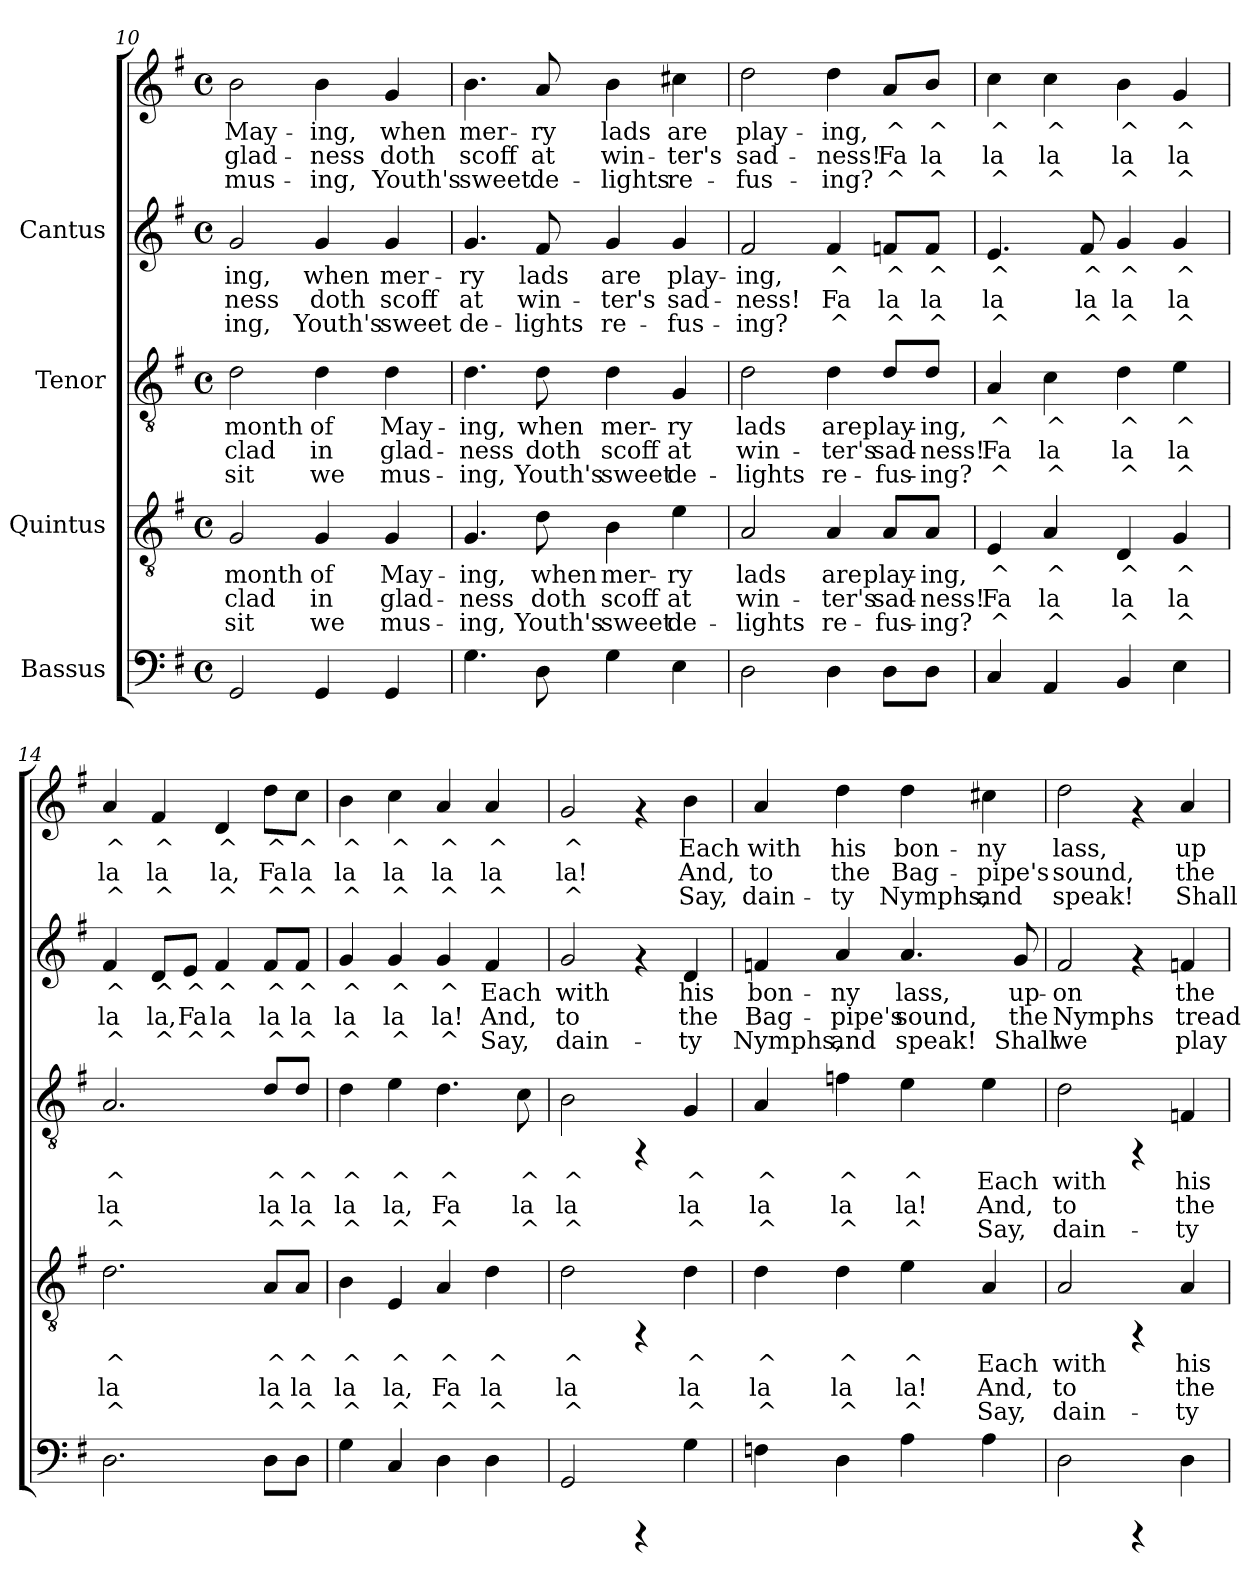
**kern	**kern	**text	**text	**text	**kern	**text	**text	**text	**kern	**text	**text	**text	**kern	**text	**text	**text
*part4	*part3	*part3	*part3	*part3	*part2	*part2	*part2	*part2	*part1	*part1	*part1	*part1	*part1	*part1	*part1	*part1
*staff5	*staff4	*staff4	*staff4	*staff4	*staff3	*staff3	*staff3	*staff3	*staff2	*staff2	*staff2	*staff2	*staff1	*staff1	*staff1	*staff1
*I"Bassus	*I"Quintus	*	*	*	*I"Tenor	*	*	*	*I"Cantus	*	*	*	*	*	*	*
!!LO:PB:g=z
*clefF4	*clefGv2	*	*	*	*clefGv2	*	*	*	*clefG2	*	*	*	*clefG2	*	*	*
*k[f#]	*k[f#]	*	*	*	*k[f#]	*	*	*	*k[f#]	*	*	*	*k[f#]	*	*	*
*G:	*G:	*	*	*	*G:	*	*	*	*G:	*	*	*	*G:	*	*	*
*M4/4	*M4/4	*	*	*	*M4/4	*	*	*	*M4/4	*	*	*	*M4/4	*	*	*
*met(c)	*met(c)	*	*	*	*met(c)	*	*	*	*met(c)	*	*	*	*met(c)	*	*	*
=10	=10	=10	=10	=10	=10	=10	=10	=10	=10	=10	=10	=10	=10	=10	=10	=10
!	!	!LO:LY:b:cj	!LO:LY:b:cj	!LO:LY:b:cj	!	!LO:LY:b:cj	!LO:LY:b:cj	!LO:LY:b:cj	!	!LO:LY:b:cj	!LO:LY:b:cj	!LO:LY:b:cj	!	!LO:LY:b:cj	!LO:LY:b:cj	!LO:LY:b:cj
2GG/	2G/	month	clad	sit	2d\	month	clad	sit	2g/	ing,	ness	ing,	2b\	-May-	-glad-	-mus-
!	!	!LO:LY:b:cj	!LO:LY:b:cj	!LO:LY:b:cj	!	!LO:LY:b:cj	!LO:LY:b:cj	!LO:LY:b:cj	!	!LO:LY:b:cj	!LO:LY:b:cj	!LO:LY:b:cj	!	!LO:LY:b:cj	!LO:LY:b:cj	!LO:LY:b:cj
4GG/	4G/	of	in	we	4d\	of	in	we	4g/	when	doth	Youth's	4b\	-ing,	ness	ing,
!	!	!LO:LY:b:cj	!LO:LY:b:cj	!LO:LY:b:cj	!	!LO:LY:b:cj	!LO:LY:b:cj	!LO:LY:b:cj	!	!LO:LY:b:cj	!LO:LY:b:cj	!LO:LY:b:cj	!	!LO:LY:b:cj	!LO:LY:b:cj	!LO:LY:b:cj
4GG/	4G/	May-	-glad-	-mus-	4d\	May-	-glad-	-mus-	4g/	mer-	-scoff	sweet	4g/	when	doth	Youth's
=11	=11	=11	=11	=11	=11	=11	=11	=11	=11	=11	=11	=11	=11	=11	=11	=11
!	!	!LO:LY:b:cj	!LO:LY:b:cj	!LO:LY:b:cj	!	!LO:LY:b:cj	!LO:LY:b:cj	!LO:LY:b:cj	!	!LO:LY:b:cj	!LO:LY:b:cj	!LO:LY:b:cj	!	!LO:LY:b:cj	!LO:LY:b:cj	!LO:LY:b:cj
4.G\	4.G/	-ing,	ness	ing,	4.d\	-ing,	ness	ing,	4.g/	-ry	at	de-	4.b\	mer-	-scoff	sweet
!	!	!LO:LY:b:cj	!LO:LY:b:cj	!LO:LY:b:cj	!	!LO:LY:b:cj	!LO:LY:b:cj	!LO:LY:b:cj	!	!LO:LY:b:cj	!LO:LY:b:cj	!LO:LY:b:cj	!	!LO:LY:b:cj	!LO:LY:b:cj	!LO:LY:b:cj
8D\	8d\	when	doth	Youth's	8d\	when	doth	Youth's	8f#/	-lads	win-	-lights	8a/	ry	at	de-
!	!	!LO:LY:b:cj	!LO:LY:b:cj	!LO:LY:b:cj	!	!LO:LY:b:cj	!LO:LY:b:cj	!LO:LY:b:cj	!	!LO:LY:b:cj	!LO:LY:b:cj	!LO:LY:b:cj	!	!LO:LY:b:cj	!LO:LY:b:cj	!LO:LY:b:cj
4G\	4B\	mer-	-scoff	sweet	4d\	mer-	-scoff	sweet	4g/	are	ter's	re-	4b\	-lads	win-	-lights
!	!	!LO:LY:b:cj	!LO:LY:b:cj	!LO:LY:b:cj	!	!LO:LY:b:cj	!LO:LY:b:cj	!LO:LY:b:cj	!	!LO:LY:b:cj	!LO:LY:b:cj	!LO:LY:b:cj	!	!LO:LY:b:cj	!LO:LY:b:cj	!LO:LY:b:cj
4E\	4e\	ry	at	de-	4G/	ry	at	de-	4g/	-play-	-sad-	-fus-	4cc#X\	are	ter's	re-
=12	=12	=12	=12	=12	=12	=12	=12	=12	=12	=12	=12	=12	=12	=12	=12	=12
!	!	!LO:LY:b:cj	!LO:LY:b:cj	!LO:LY:b:cj	!	!LO:LY:b:cj	!LO:LY:b:cj	!LO:LY:b:cj	!	!LO:LY:b:cj	!LO:LY:b:cj	!LO:LY:b:cj	!	!LO:LY:b:cj	!LO:LY:b:cj	!LO:LY:b:cj
2D\	2A/	-lads	win-	-lights	2d\	-lads	win-	-lights	2f#/	ing,	ness!	ing?	2dd\	-play-	-sad-	-fus-
!	!	!LO:LY:b:cj	!LO:LY:b:cj	!LO:LY:b:cj	!	!LO:LY:b:cj	!LO:LY:b:cj	!LO:LY:b:cj	!	!LO:LY:b:cj	!LO:LY:b:cj	!LO:LY:b:cj	!	!LO:LY:b:cj	!LO:LY:b:cj	!LO:LY:b:cj
4D\	4A/	are	ter's	re-	4d\	are	ter's	re-	4f#/	^	Fa	^	4dd\	-ing,	ness!	ing?
!	!	!LO:LY:b:cj	!LO:LY:b:cj	!LO:LY:b:cj	!	!LO:LY:b:cj	!LO:LY:b:cj	!LO:LY:b:cj	!	!LO:LY:b:cj	!LO:LY:b:cj	!LO:LY:b:cj	!	!LO:LY:b:cj	!LO:LY:b:cj	!LO:LY:b:cj
8D\L	8A/L	-play-	-sad-	-fus-	8d/L	-play-	-sad-	-fus-	8fn/L	^	la	^	8a/L	^	Fa	^
!	!	!LO:LY:b:cj	!LO:LY:b:cj	!LO:LY:b:cj	!	!LO:LY:b:cj	!LO:LY:b:cj	!LO:LY:b:cj	!	!LO:LY:b:cj	!LO:LY:b:cj	!LO:LY:b:cj	!	!LO:LY:b:cj	!LO:LY:b:cj	!LO:LY:b:cj
8D\J	8A/J	-ing,	ness!	ing?	8d/J	-ing,	ness!	ing?	8f/J	^	la	^	8b/J	^	la	^
=13	=13	=13	=13	=13	=13	=13	=13	=13	=13	=13	=13	=13	=13	=13	=13	=13
!	!	!LO:LY:b:cj	!LO:LY:b:cj	!LO:LY:b:cj	!	!LO:LY:b:cj	!LO:LY:b:cj	!LO:LY:b:cj	!	!LO:LY:b:cj	!LO:LY:b:cj	!LO:LY:b:cj	!	!LO:LY:b:cj	!LO:LY:b:cj	!LO:LY:b:cj
4C/	4E/	^	Fa	^	4A/	^	Fa	^	4.e/	^	la	^	4cc\	^	la	^
!	!	!LO:LY:b:cj	!LO:LY:b:cj	!LO:LY:b:cj	!	!LO:LY:b:cj	!LO:LY:b:cj	!LO:LY:b:cj	!	!	!	!	!	!LO:LY:b:cj	!LO:LY:b:cj	!LO:LY:b:cj
4AA/	4A/	^	la	^	4c\	^	la	^	.	.	.	.	4cc\	^	la	^
!	!	!	!	!	!	!	!	!	!	!LO:LY:b:cj	!LO:LY:b:cj	!LO:LY:b:cj	!	!	!	!
.	.	.	.	.	.	.	.	.	8f#/	^	la	^	.	.	.	.
!	!	!LO:LY:b:cj	!LO:LY:b:cj	!LO:LY:b:cj	!	!LO:LY:b:cj	!LO:LY:b:cj	!LO:LY:b:cj	!	!LO:LY:b:cj	!LO:LY:b:cj	!LO:LY:b:cj	!	!LO:LY:b:cj	!LO:LY:b:cj	!LO:LY:b:cj
4BB/	4D/	^	la	^	4d\	^	la	^	4g/	^	la	^	4b\	^	la	^
!	!	!LO:LY:b:cj	!LO:LY:b:cj	!LO:LY:b:cj	!	!LO:LY:b:cj	!LO:LY:b:cj	!LO:LY:b:cj	!	!LO:LY:b:cj	!LO:LY:b:cj	!LO:LY:b:cj	!	!LO:LY:b:cj	!LO:LY:b:cj	!LO:LY:b:cj
4E\	4G/	^	la	^	4e\	^	la	^	4g/	^	la	^	4g/	^	la	^
=14	=14	=14	=14	=14	=14	=14	=14	=14	=14	=14	=14	=14	=14	=14	=14	=14
!	!	!LO:LY:b:cj	!LO:LY:b:cj	!LO:LY:b:cj	!	!LO:LY:b:cj	!LO:LY:b:cj	!LO:LY:b:cj	!	!LO:LY:b:cj	!LO:LY:b:cj	!LO:LY:b:cj	!	!LO:LY:b:cj	!LO:LY:b:cj	!LO:LY:b:cj
2.D\	2.d\	^	la	^	2.A/	^	la	^	4f#/	^	la	^	4a/	^	la	^
!	!	!	!	!	!	!	!	!	!	!LO:LY:b:cj	!LO:LY:b:cj	!LO:LY:b:cj	!	!LO:LY:b:cj	!LO:LY:b:cj	!LO:LY:b:cj
.	.	.	.	.	.	.	.	.	8d/L	^	la,	^	4f#/	^	la	^
!	!	!	!	!	!	!	!	!	!	!LO:LY:b:cj	!LO:LY:b:cj	!LO:LY:b:cj	!	!	!	!
.	.	.	.	.	.	.	.	.	8e/J	^	Fa	^	.	.	.	.
!	!	!	!	!	!	!	!	!	!	!LO:LY:b:cj	!LO:LY:b:cj	!LO:LY:b:cj	!	!LO:LY:b:cj	!LO:LY:b:cj	!LO:LY:b:cj
.	.	.	.	.	.	.	.	.	4f#/	^	la	^	4d/	^	la,	^
!	!	!LO:LY:b:cj	!LO:LY:b:cj	!LO:LY:b:cj	!	!LO:LY:b:cj	!LO:LY:b:cj	!LO:LY:b:cj	!	!LO:LY:b:cj	!LO:LY:b:cj	!LO:LY:b:cj	!	!LO:LY:b:cj	!LO:LY:b:cj	!LO:LY:b:cj
8D\L	8A/L	^	la	^	8d/L	^	la	^	8f#/L	^	la	^	8dd\L	^	Fa	^
!	!	!LO:LY:b:cj	!LO:LY:b:cj	!LO:LY:b:cj	!	!LO:LY:b:cj	!LO:LY:b:cj	!LO:LY:b:cj	!	!LO:LY:b:cj	!LO:LY:b:cj	!LO:LY:b:cj	!	!LO:LY:b:cj	!LO:LY:b:cj	!LO:LY:b:cj
8D\J	8A/J	^	la	^	8d/J	^	la	^	8f#/J	^	la	^	8cc\J	^	la	^
!!LO:LB:g=z
=15	=15	=15	=15	=15	=15	=15	=15	=15	=15	=15	=15	=15	=15	=15	=15	=15
!	!	!LO:LY:b:cj	!LO:LY:b:cj	!LO:LY:b:cj	!	!LO:LY:b:cj	!LO:LY:b:cj	!LO:LY:b:cj	!	!LO:LY:b:cj	!LO:LY:b:cj	!LO:LY:b:cj	!	!LO:LY:b:cj	!LO:LY:b:cj	!LO:LY:b:cj
4G\	4B\	^	la	^	4d\	^	la	^	4g/	^	la	^	4b\	^	la	^
!	!	!LO:LY:b:cj	!LO:LY:b:cj	!LO:LY:b:cj	!	!LO:LY:b:cj	!LO:LY:b:cj	!LO:LY:b:cj	!	!LO:LY:b:cj	!LO:LY:b:cj	!LO:LY:b:cj	!	!LO:LY:b:cj	!LO:LY:b:cj	!LO:LY:b:cj
4C/	4E/	^	la,	^	4e\	^	la,	^	4g/	^	la	^	4cc\	^	la	^
!	!	!LO:LY:b:cj	!LO:LY:b:cj	!LO:LY:b:cj	!	!LO:LY:b:cj	!LO:LY:b:cj	!LO:LY:b:cj	!	!LO:LY:b:cj	!LO:LY:b:cj	!LO:LY:b:cj	!	!LO:LY:b:cj	!LO:LY:b:cj	!LO:LY:b:cj
4D\	4A/	^	Fa	^	4.d\	^	Fa	^	4g/	^	la!	^	4a/	^	la	^
!	!	!LO:LY:b:cj	!LO:LY:b:cj	!LO:LY:b:cj	!	!	!	!	!	!LO:LY:b:cj	!LO:LY:b:cj	!LO:LY:b:cj	!	!LO:LY:b:cj	!LO:LY:b:cj	!LO:LY:b:cj
4D\	4d\	^	la	^	.	.	.	.	4f#/	Each	And,	Say,	4a/	^	la	^
!	!	!	!	!	!	!LO:LY:b:cj	!LO:LY:b:cj	!LO:LY:b:cj	!	!	!	!	!	!	!	!
.	.	.	.	.	8c\	^	la	^	.	.	.	.	.	.	.	.
=16	=16	=16	=16	=16	=16	=16	=16	=16	=16	=16	=16	=16	=16	=16	=16	=16
!	!	!LO:LY:b:cj	!LO:LY:b:cj	!LO:LY:b:cj	!	!LO:LY:b:cj	!LO:LY:b:cj	!LO:LY:b:cj	!	!LO:LY:b:cj	!LO:LY:b:cj	!LO:LY:b:cj	!	!LO:LY:b:cj	!LO:LY:b:cj	!LO:LY:b:cj
2GG/	2d\	^	la	^	2B\	^	la	^	2g/	with	to	dain-	2g/	^	la!	^
4rCCC	4rFF	.	.	.	4rFF	.	.	.	4rf	.	.	.	4rf	.	.	.
!	!	!LO:LY:b:cj	!LO:LY:b:cj	!LO:LY:b:cj	!	!LO:LY:b:cj	!LO:LY:b:cj	!LO:LY:b:cj	!	!LO:LY:b:cj	!LO:LY:b:cj	!LO:LY:b:cj	!	!LO:LY:b:cj	!LO:LY:b:cj	!LO:LY:b:cj
4G\	4d\	^	la	^	4G/	^	la	^	4d/	-his	the	ty	4b\	Each	And,	Say,
=17	=17	=17	=17	=17	=17	=17	=17	=17	=17	=17	=17	=17	=17	=17	=17	=17
!	!	!LO:LY:b:cj	!LO:LY:b:cj	!LO:LY:b:cj	!	!LO:LY:b:cj	!LO:LY:b:cj	!LO:LY:b:cj	!	!LO:LY:b:cj	!LO:LY:b:cj	!LO:LY:b:cj	!	!LO:LY:b:cj	!LO:LY:b:cj	!LO:LY:b:cj
4Fn\	4d\	^	la	^	4A/	^	la	^	4fn/	bon-	-Bag-	-Nymphs,	4a/	with	to	dain-
!	!	!LO:LY:b:cj	!LO:LY:b:cj	!LO:LY:b:cj	!	!LO:LY:b:cj	!LO:LY:b:cj	!LO:LY:b:cj	!	!LO:LY:b:cj	!LO:LY:b:cj	!LO:LY:b:cj	!	!LO:LY:b:cj	!LO:LY:b:cj	!LO:LY:b:cj
4D\	4d\	^	la	^	4fn\	^	la	^	4a/	ny	pipe's	and	4dd\	-his	the	ty
!	!	!LO:LY:b:cj	!LO:LY:b:cj	!LO:LY:b:cj	!	!LO:LY:b:cj	!LO:LY:b:cj	!LO:LY:b:cj	!	!LO:LY:b:cj	!LO:LY:b:cj	!LO:LY:b:cj	!	!LO:LY:b:cj	!LO:LY:b:cj	!LO:LY:b:cj
4A\	4e\	^	la!	^	4e\	^	la!	^	4.a/	lass,	sound,	speak!	4dd\	bon-	-Bag-	-Nymphs,
!	!	!LO:LY:b:cj	!LO:LY:b:cj	!LO:LY:b:cj	!	!LO:LY:b:cj	!LO:LY:b:cj	!LO:LY:b:cj	!	!	!	!	!	!LO:LY:b:cj	!LO:LY:b:cj	!LO:LY:b:cj
4A\	4A/	Each	And,	Say,	4e\	Each	And,	Say,	.	.	.	.	4cc#X\	ny	pipe's	and
!	!	!	!	!	!	!	!	!	!	!LO:LY:b:cj	!LO:LY:b:cj	!LO:LY:b:cj	!	!	!	!
.	.	.	.	.	.	.	.	.	8g/	up-	-the	Shall	.	.	.	.
=18	=18	=18	=18	=18	=18	=18	=18	=18	=18	=18	=18	=18	=18	=18	=18	=18
!	!	!LO:LY:b:cj	!LO:LY:b:cj	!LO:LY:b:cj	!	!LO:LY:b:cj	!LO:LY:b:cj	!LO:LY:b:cj	!	!LO:LY:b:cj	!LO:LY:b:cj	!LO:LY:b:cj	!	!LO:LY:b:cj	!LO:LY:b:cj	!LO:LY:b:cj
2D\	2A/	with	to	dain-	2d\	with	to	dain-	2f#/	on	Nymphs	we	2dd\	lass,	sound,	speak!
4rCCC	4rFF	.	.	.	4rFF	.	.	.	4rf	.	.	.	4rf	.	.	.
!	!	!LO:LY:b:cj	!LO:LY:b:cj	!LO:LY:b:cj	!	!LO:LY:b:cj	!LO:LY:b:cj	!LO:LY:b:cj	!	!LO:LY:b:cj	!LO:LY:b:cj	!LO:LY:b:cj	!	!LO:LY:b:cj	!LO:LY:b:cj	!LO:LY:b:cj
4D\	4A/	-his	the	ty	4Fn/	-his	the	ty	4fn/	the	tread	play	4a/	up-	-the	Shall
=	=	=	=	=	=	=	=	=	=	=	=	=	=	=	=	=
*-	*-	*-	*-	*-	*-	*-	*-	*-	*-	*-	*-	*-	*-	*-	*-	*-
